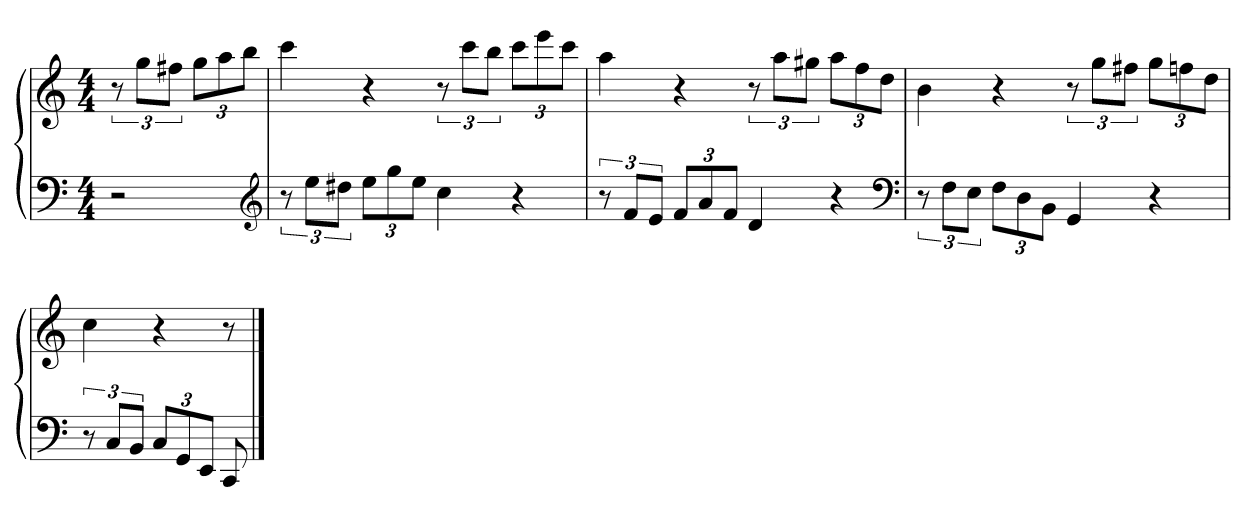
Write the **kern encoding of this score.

**kern	**kern
*part1	*part1
*staff2	*staff1
*clefF4	*clefG2
*k[]	*k[]
*C:	*C:
*M4/4	*M4/4
=	=
2r	12r
.	12ggL
.	12ff#XJ
.	12ggL
.	12aa
.	12bbJ
*clefG2	*
=	=
12r	4ccc
12eeL	.
12dd#XJ	.
12eeL	4r
12gg	.
12eeJ	.
4cc	12r
.	12cccL
.	12bbJ
4r	12cccL
.	12eee
.	12cccJ
=	=
12r	4aa
12fL	.
12eJ	.
12fL	4r
12a	.
12fJ	.
4d	12r
.	12aaL
.	12gg#XJ
4r	12aaL
.	12ff
.	12ddJ
*clefF4	*
=	=
12r	4b
12FL	.
12EJ	.
12FL	4r
12D	.
12BBJ	.
4GG	12r
.	12ggL
.	12ff#XJ
4r	12ggL
.	12ffn
.	12ddJ
=	=
12r	4cc
12CL	.
12BBJ	.
12CL	4r
12GG	.
12EEJ	.
8CC	8r
==	==
*-	*-
